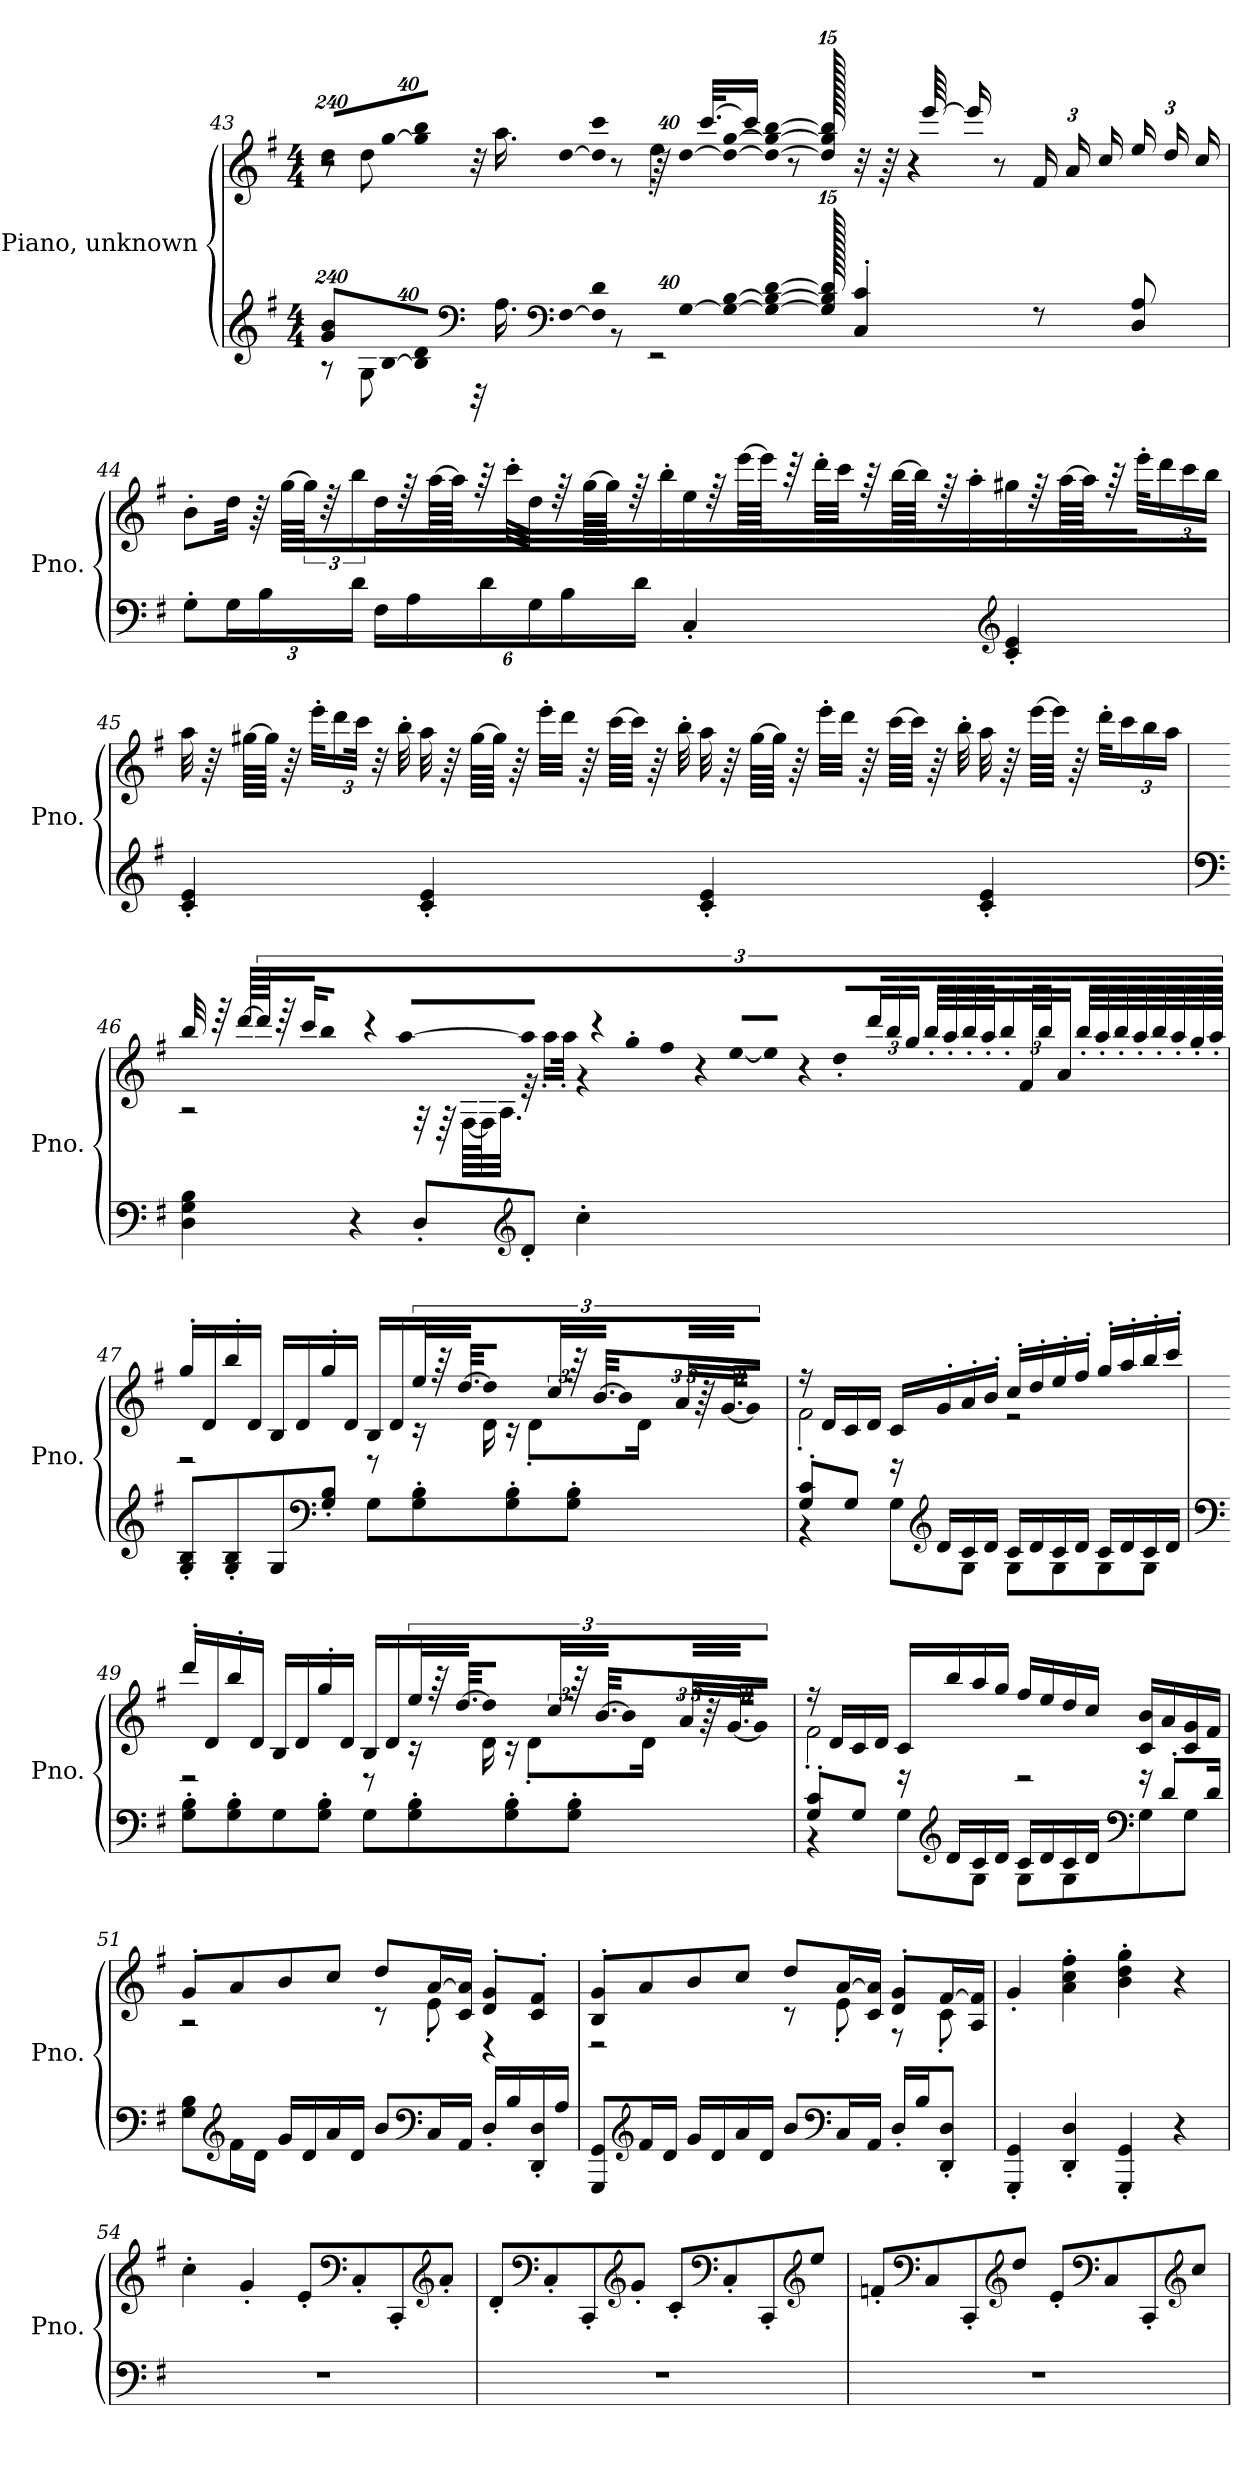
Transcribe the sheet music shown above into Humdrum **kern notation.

**kern	**kern
*part1	*part1
*staff2	*staff1
*I"Piano, unknown	*
*I'Pno.	*
!!LO:LB:g=z
*clefG2	*clefG2
*k[f#]	*k[f#]
*M4/4	*M4/4
*Xbrackettup	*
=43	=43
!LO:N:vis=8	!
*^	*^
*	*	*	*^
*	*	*	*	*Xbrackettup
!	!	!	!	!LO:N:vis=8
960%137g/ 960%137b/L	8r	2r	8r	960%137dd/L
.	8G\	.	8dd\	.
!LO:N:vis=32	!	!	!	!LO:N:vis=32
[640%23B/KL	.	.	.	[640%23gg/KL
!LO:N:vis=16	!	!	!	!LO:N:vis=16
1920%137B/] 1920%137d/JJ	.	.	.	1920%137gg/] 1920%137bb/JJ
*clefF4	*	*	*	*
!LO:N:vis=32	!	!	!	!LO:N:vis=32
[640%23F#/KLL	32r	.	32r	[640%23dd/KLL
.	16.A\	.	16.aa\	.
!LO:N:vis=16	!	!	!	!LO:N:vis=16
1920%137F#/] 1920%137d/	.	.	.	1920%137dd/] 1920%137ccc/
!LO:N:vis=32	!	!	!	!LO:N:vis=32
[640%23G/L	.	.	.	[640%23dd/L
.	8r	.	8r	.
!LO:N:vis=32	!	!	!	!LO:N:vis=32
640%23G/_ [640%23B/J	.	.	.	640%23dd/_ [640%23gg/J
240%17G/_ 240%17B/_ [240%17d/J	.	.	.	240%17dd/_ 240%17gg/_ [240%17bb/J
1920G/] 1920B/] 1920d/]	2r	64r	4ee'\	1920dd/] 1920gg/] 1920bb/]
4C/' 4c/'	.	.	.	32r
.	.	[32.ccc/KLL	.	.
.	.	.	.	64r
.	.	.	.	[64eee/KKLL
.	.	16ccc/JJ]	.	.
.	.	.	.	16eee/JJ]
.	.	8r	.	.
.	.	.	.	8r
.	.	4r	4r	.
8r	.	.	.	24f#/LL
.	.	.	.	24a/
.	.	.	.	24cc/
8D/ 8A/	.	.	.	24ee/
.	.	.	.	24dd/
.	.	.	.	24cc/JJ
.	1920ryy	1920ryy	1920ryy	.
*v	*v	*	*	*
*	*v	*v	*v
!!LO:LB:g=z
=44	=44
8G'\L	8b'\L
24G\L	32dd\Jkk
.	64r
24B\	.
.	[64gg\LLLL
*	*brackettup
.	96gg\JJJJ]
.	96r
24d\JJ	24bb\
24F#\LL	32dd\
.	64r
24A\	.
.	[64aa\LLLL
.	64aa\JJJJ]
.	64r
24d\	.
.	32ccc'\LLL
24G\	32dd\JJJ
.	64r
24B\	.
.	[64gg\LLLL
.	64gg\JJJJ]
.	64r
24d\JJ	.
.	32bb'\
4C'/	32ee\
.	64r
.	[64eee\LLLL
.	64eee\JJJJ]
.	64r
.	32ddd'\LLL
.	32ccc\JJJ
.	64r
.	[64bb\LLLL
.	64bb\JJJJ]
.	64r
.	32aa'\
*clefG2	*
4c/' 4e/'	32gg#X\
.	64r
.	[64aa\LLLL
.	64aa\JJJJ]
.	64r
.	32eee'\KLL
*	*Xbrackettup
.	24ddd\
.	24ccc\
.	24bb\JJ
!!LO:LB:g=z
=45	=45
4c/' 4e/'	32aa\
.	64r
.	[64gg#X\LLLL
.	64gg#\JJJJ]
.	64r
.	32eee'\KLL
.	24ddd\
.	48ccc\JJk
.	32r
.	32bb'\
4c/' 4e/'	32aa\
.	64r
.	[64gg#\LLLL
.	64gg#\JJJJ]
.	64r
.	32eee'\LLL
.	32ddd\JJJ
.	64r
.	[64ccc\LLLL
.	64ccc\JJJJ]
.	64r
.	32bb'\
4c/' 4e/'	32aa\
.	64r
.	[64gg#\LLLL
.	64gg#\JJJJ]
.	64r
.	32eee'\LLL
.	32ddd\JJJ
.	64r
.	[64ccc\LLLL
.	64ccc\JJJJ]
.	64r
.	32bb'\
4c/' 4e/'	32aa\
.	64r
.	[64eee\LLLL
.	64eee\JJJJ]
.	64r
.	32ddd'\KLL
.	24ccc\
.	24bb\
.	24aa\JJ
!!LO:LB:g=z
=46	=46
*clefF4	*
*	*^
4D\ 4G\ 4B\	32bb/	2r
.	64r	.
.	[64ddd/LLLL	.
*	*brackettup	*
.	96ddd/JJJJ]	.
.	96r	.
.	24ccc/LL	.
.	32bb/JJk	.
.	64r	.
.	[64aa/LLLL	.
.	64aa/JJJJ]	.
.	64r	.
.	32gg'/	.
4r	32ff#/	.
.	64r	.
.	[64ee/LLLL	.
.	64ee/JJJJ]	.
.	64r	.
.	32dd'/KLL	.
*	*Xbrackettup	*
.	24ddd/	.
.	24bb/	.
.	24gg/JJ	.
8D'/L	32bb'/LLL	32r
.	32aa'/	64r
.	.	[64F#\LLLL
.	32bb'/	64F#\J]
.	.	32.A\JJJ
.	32aa'/J	.
*clefG2	*	*
8d'/J	24bb'/	32r
.	.	16aa'\LL
.	48f#/L	.
.	48bb/J	.
.	24a/JJ	.
.	.	32aa'\JJk
4cc'\	32bb'/LLL	4r
.	32aa'/	.
.	32bb'/	.
.	32aa'/	.
.	32bb'/	.
.	32aa'/	.
.	32gg'/	.
.	32aa'/JJJ	.
!!LO:LB:g=z	!!
=47	=47	=47
8G/' 8B/'L	16gg'/LL	2r
.	16d/	.
8G/' 8B/'	16bb'/	.
.	16d/JJ	.
8G/	16B/LL	.
.	16d/	.
*clefF4	*	*
8G/' 8B/'J	16gg'/	.
.	16d/JJ	.
8G\L	16B/LL	8r
.	16d/	.
*	*brackettup	*
8G\' 8B\'	48ee/JJk	16r
.	96r	.
.	[48.dd/KLL	.
.	16dd/JJ]	16d\
8G\' 8B\'	48cc/	16r
.	96r	.
.	[48.b/KLL	.
.	16b/]	8d'\L
8G\' 8B\'J	48a/JJk	.
.	96r	.
.	[48.g/KLL	.
.	16g/JJ]	16d\Jk
=48	=48	=48
*^	*	*
8G/' 8c/'L	4r	16r	2f#'\
.	.	16d/LL	.
8G/J	.	16c/	.
.	.	16d/JJ	.
16r	8G\L	16c/LL	.
*clefG2	*	*	*
16d/LL	.	16g'/	.
16c/	8G\J	16a'/	.
16d/JJ	.	16b'/JJ	.
16c/LL	8G\L	16cc'/LL	2r
16d/	.	16dd'/	.
16c/	8G\	16ee'/	.
16d/JJ	.	16ff#'/JJ	.
16c/LL	8G\	16gg'/LL	.
16d/	.	16aa'/	.
16c/	8G\J	16bb'/	.
16d/JJ	.	16ccc'/JJ	.
*v	*v	*	*
!!LO:PB:g=z	!!
=49	=49	=49
*clefF4	*	*
8G\' 8B\'L	16ddd'/LL	2r
.	16d/	.
8G\' 8B\'	16bb'/	.
.	16d/JJ	.
8G\	16B/LL	.
.	16d/	.
8G\' 8B\'J	16gg'/	.
.	16d/JJ	.
8G\L	16B/LL	8r
.	16d/	.
8G\' 8B\'	48ee/JJk	16r
.	96r	.
.	[48.dd/KLL	.
.	16dd/JJ]	16d\
8G\' 8B\'	48cc/	16r
.	96r	.
.	[48.b/KLL	.
.	16b/]	8d'\L
8G\' 8B\'J	48a/JJk	.
.	96r	.
.	[48.g/KLL	.
.	16g/JJ]	16d\Jk
=50	=50	=50
*^	*	*
8G/' 8c/'L	4r	16r	2f#'\
.	.	16d/LL	.
8G/J	.	16c/	.
.	.	16d/JJ	.
16r	8G\L	16c/LL	.
*clefG2	*	*	*
16d/LL	.	16bb/	.
16c/	8G\J	16aa/	.
16d/JJ	.	16gg/JJ	.
16c/LL	8G\L	16ff#/LL	2r
16d/	.	16ee/	.
16c/	8G\	16dd/	.
16d/JJ	.	16cc/JJ	.
*clefF4	*	*	*
16r	8G\	16c/ 16b/LL	.
8d'/L	.	16a/	.
.	8G\J	16c/ 16g/	.
16d/Jk	.	16f#/JJ	.
*v	*v	*	*
!!LO:LB:g=z	!!
=51	=51	=51
8G\ 8B\L	8g'/L	2r
*clefG2	*	*
16f#\L	8a/	.
16d\JJ	.	.
16g/LL	8b/	.
16d/	.	.
16a/	8cc/J	.
16d/JJ	.	.
8b/L	8dd/L	8r
*clefF4	*	*
16C/L	[16a/L	8e'\
16AA/JJ	16c/ 16a/]JJ	.
16D'/LL	8d/' 8g/'L	4r
16B/	.	.
16DD/' 16D/'	8c/' 8f#/'J	.
16A/JJ	.	.
=52	=52	=52
8GGG/ 8GG/L	8B/' 8g/'L	2r
*clefG2	*	*
16f#/L	8a/	.
16d/JJ	.	.
16g/LL	8b/	.
16d/	.	.
16a/	8cc/J	.
16d/JJ	.	.
8b/L	8dd/L	8r
*clefF4	*	*
16C/L	[16a/L	8e'\
16AA/JJ	16c/ 16a/]JJ	.
16D'/LL	8d/' 8g/'L	8r
16B/J	.	.
8DD/' 8D/'J	[16f#/L	8c'\
.	16A/ 16f#/]JJ	.
*	*v	*v
=53	=53
4GGG/' 4GG/'	4g'/
4DD/' 4D/'	4a\' 4cc\' 4ff#\'
4GGG/' 4GG/'	4b\' 4dd\' 4gg\'
4r	4r
!!LO:LB:g=z
=54	=54
1r	4cc'\
.	4g'/
.	8e'/L
*	*clefF4
.	8C'/
.	8CC'/
*	*clefG2
.	8a'/J
=55	=55
1r	8d'/L
*	*clefF4
.	8C'/
.	8CC'/
*	*clefG2
.	8g'/J
.	8c'/L
*	*clefF4
.	8C'/
.	8CC'/
*	*clefG2
.	8ee/J
=56	=56
1r	8fn'/L
*	*clefF4
.	8C/
.	8CC'/
*	*clefG2
.	8dd/J
.	8e'/L
*	*clefF4
.	8C/
.	8CC'/
*	*clefG2
.	8cc/J
=	=
*-	*-
